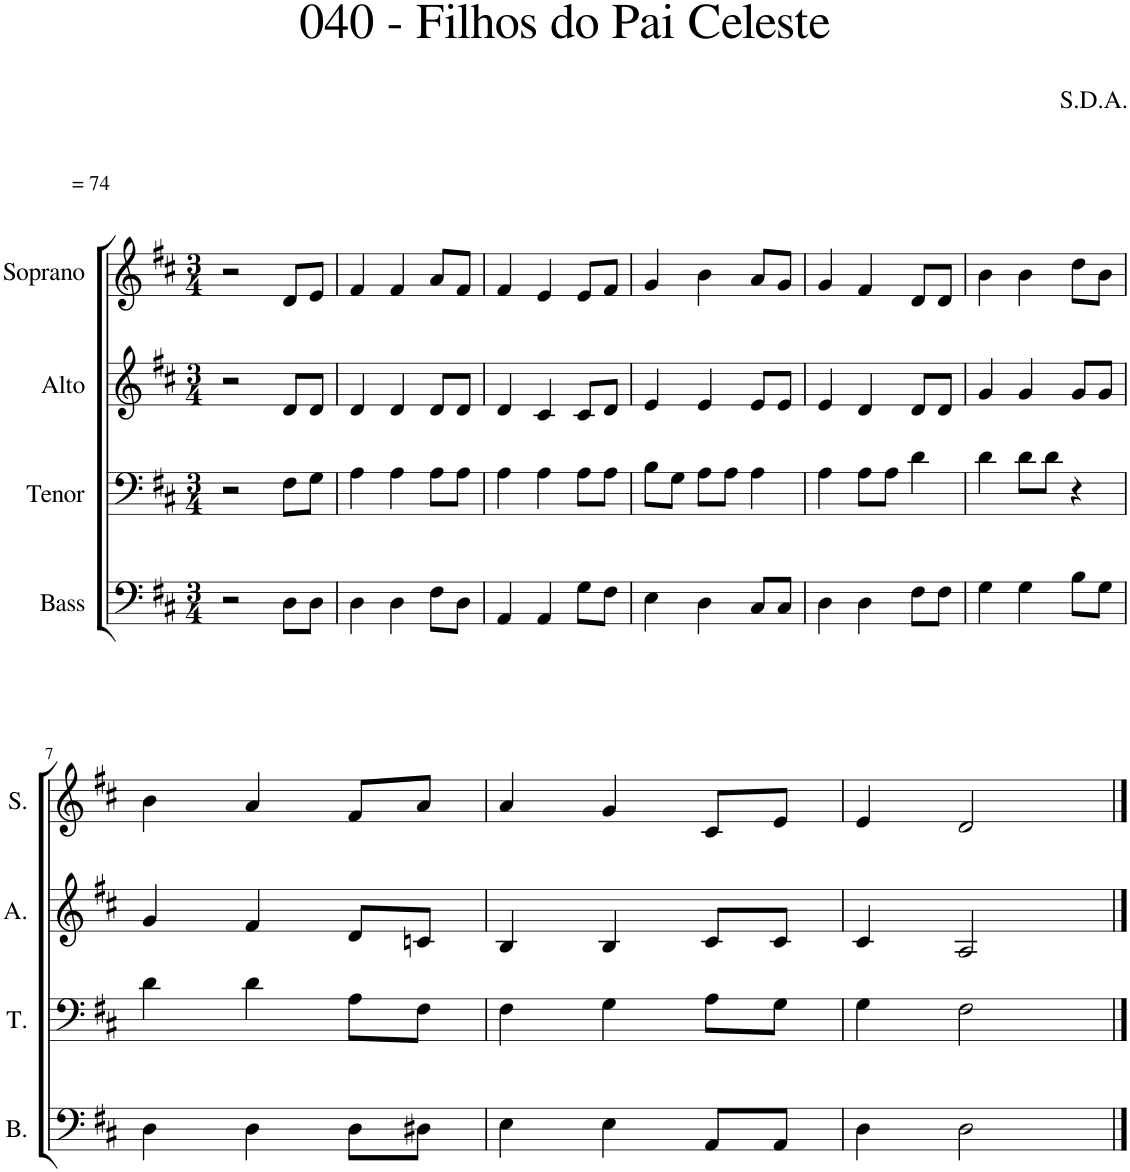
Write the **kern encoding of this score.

**kern	**kern	**kern	**kern
*part4	*part3	*part2	*part1
*staff4	*staff3	*staff2	*staff1
*I"Bass	*I"Tenor	*I"Alto	*I"Soprano
*I'B.	*I'T.	*I'A.	*I'S.
*clefF4	*clefF4	*clefG2	*clefG2
*k[f#c#]	*k[f#c#]	*k[f#c#]	*k[f#c#]
*M3/4	*M3/4	*M3/4	*M3/4
=1	=1	=1	=1
!	!	!	!LO:TX:a:t== 74
2r	2r	2r	2r
8D\L	8F#\L	8d/L	8d/L
8D\J	8G\J	8d/J	8e/J
=2	=2	=2	=2
4D\	4A\	4d/	4f#/
4D\	4A\	4d/	4f#/
8F#\L	8A\L	8d/L	8a/L
8D\J	8A\J	8d/J	8f#/J
=3	=3	=3	=3
4AA/	4A\	4d/	4f#/
4AA/	4A\	4c#/	4e/
8G\L	8A\L	8c#/L	8e/L
8F#\J	8A\J	8d/J	8f#/J
=4	=4	=4	=4
4E\	8B\L	4e/	4g/
.	8G\J	.	.
4D\	8A\L	4e/	4b\
.	8A\J	.	.
8C#/L	4A\	8e/L	8a/L
8C#/J	.	8e/J	8g/J
=5	=5	=5	=5
4D\	4A\	4e/	4g/
4D\	8A\L	4d/	4f#/
.	8A\J	.	.
8F#\L	4d\	8d/L	8d/L
8F#\J	.	8d/J	8d/J
=6	=6	=6	=6
4G\	4d\	4g/	4b\
4G\	8d\L	4g/	4b\
.	8d\J	.	.
8B\L	4r	8g/L	8dd\L
8G\J	.	8g/J	8b\J
!!LO:LB:g=z
=7	=7	=7	=7
4D\	4d\	4g/	4b\
4D\	4d\	4f#/	4a/
8D\L	8A\L	8d/L	8f#/L
8D#X\J	8F#\J	8cn/J	8a/J
=8	=8	=8	=8
4E\	4F#\	4B/	4a/
4E\	4G\	4B/	4g/
8AA/L	8A\L	8c#/L	8c#/L
8AA/J	8G\J	8c#/J	8e/J
=9	=9	=9	=9
4D\	4G\	4c#/	4e/
2D\	2F#\	2A/	2d/
==	==	==	==
*-	*-	*-	*-
